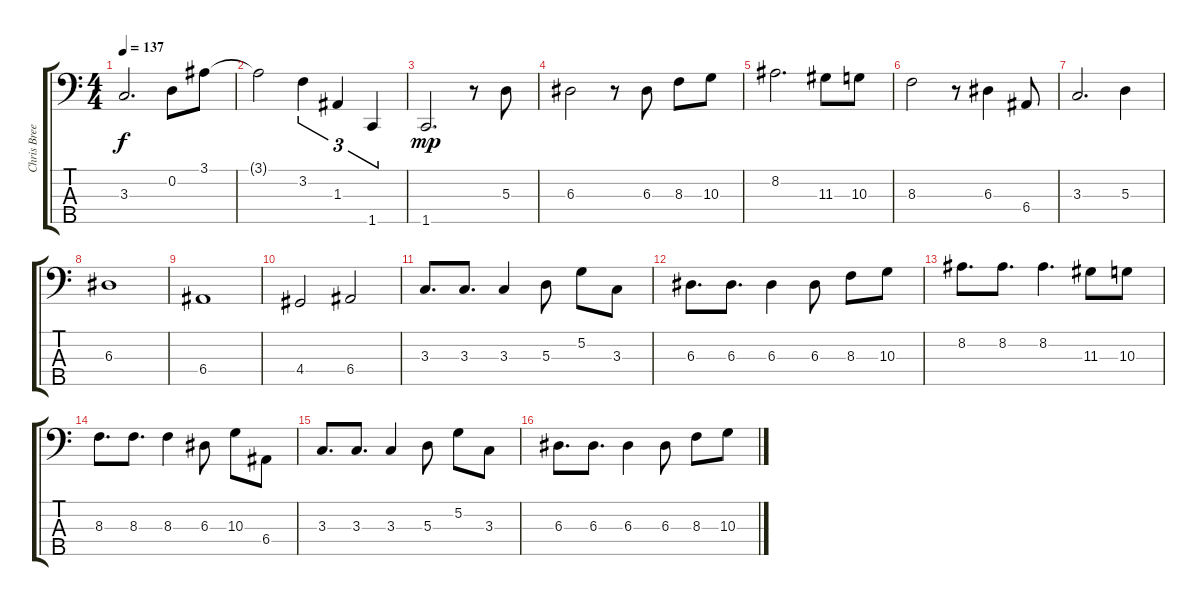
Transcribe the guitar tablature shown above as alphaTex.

\track ("Chris Breeze" "Chris Bree") {instrument electricbassfinger}
\staff {score tabs}
\tuning (G2 D2 A1 E1 B0) {hide}
\ts (4 4)
\tempo 137
\clef f4
\ks c
3.3{t}.2{d dy f} 0.2.8 3.1.8 |
3.1{t}.2 3.2.4{tu (3 2)} 1.3.4{tu (3 2)} 1.5.4{tu (3 2)} |
1.5.2{d dy mp} r.8 5.3.8 |
6.3.2 r.8 6.3.8 8.3.8 10.3.8 |
8.2.2{d} 11.3.8 10.3.8 |
8.3.2 r.8 6.3.4 6.4.8 |
3.3.2{d} 5.3.4 |
6.3.1 |
6.4.1 |
4.4.2 6.4.2 |
3.3.8{d} 3.3.8{d} 3.3.4 5.3.8 5.2.8 3.3.8 |
6.3.8{d} 6.3.8{d} 6.3.4 6.3.8 8.3.8 10.3.8 |
8.2.8{d} 8.2.8{d} 8.2.4{d} 11.3.8 10.3.8 |
8.3.8{d} 8.3.8{d} 8.3.4 6.3.8 10.3.8 6.4.8 |
3.3.8{d} 3.3.8{d} 3.3.4 5.3.8 5.2.8 3.3.8 |
6.3.8{d} 6.3.8{d} 6.3.4 6.3.8 8.3.8 10.3.8
